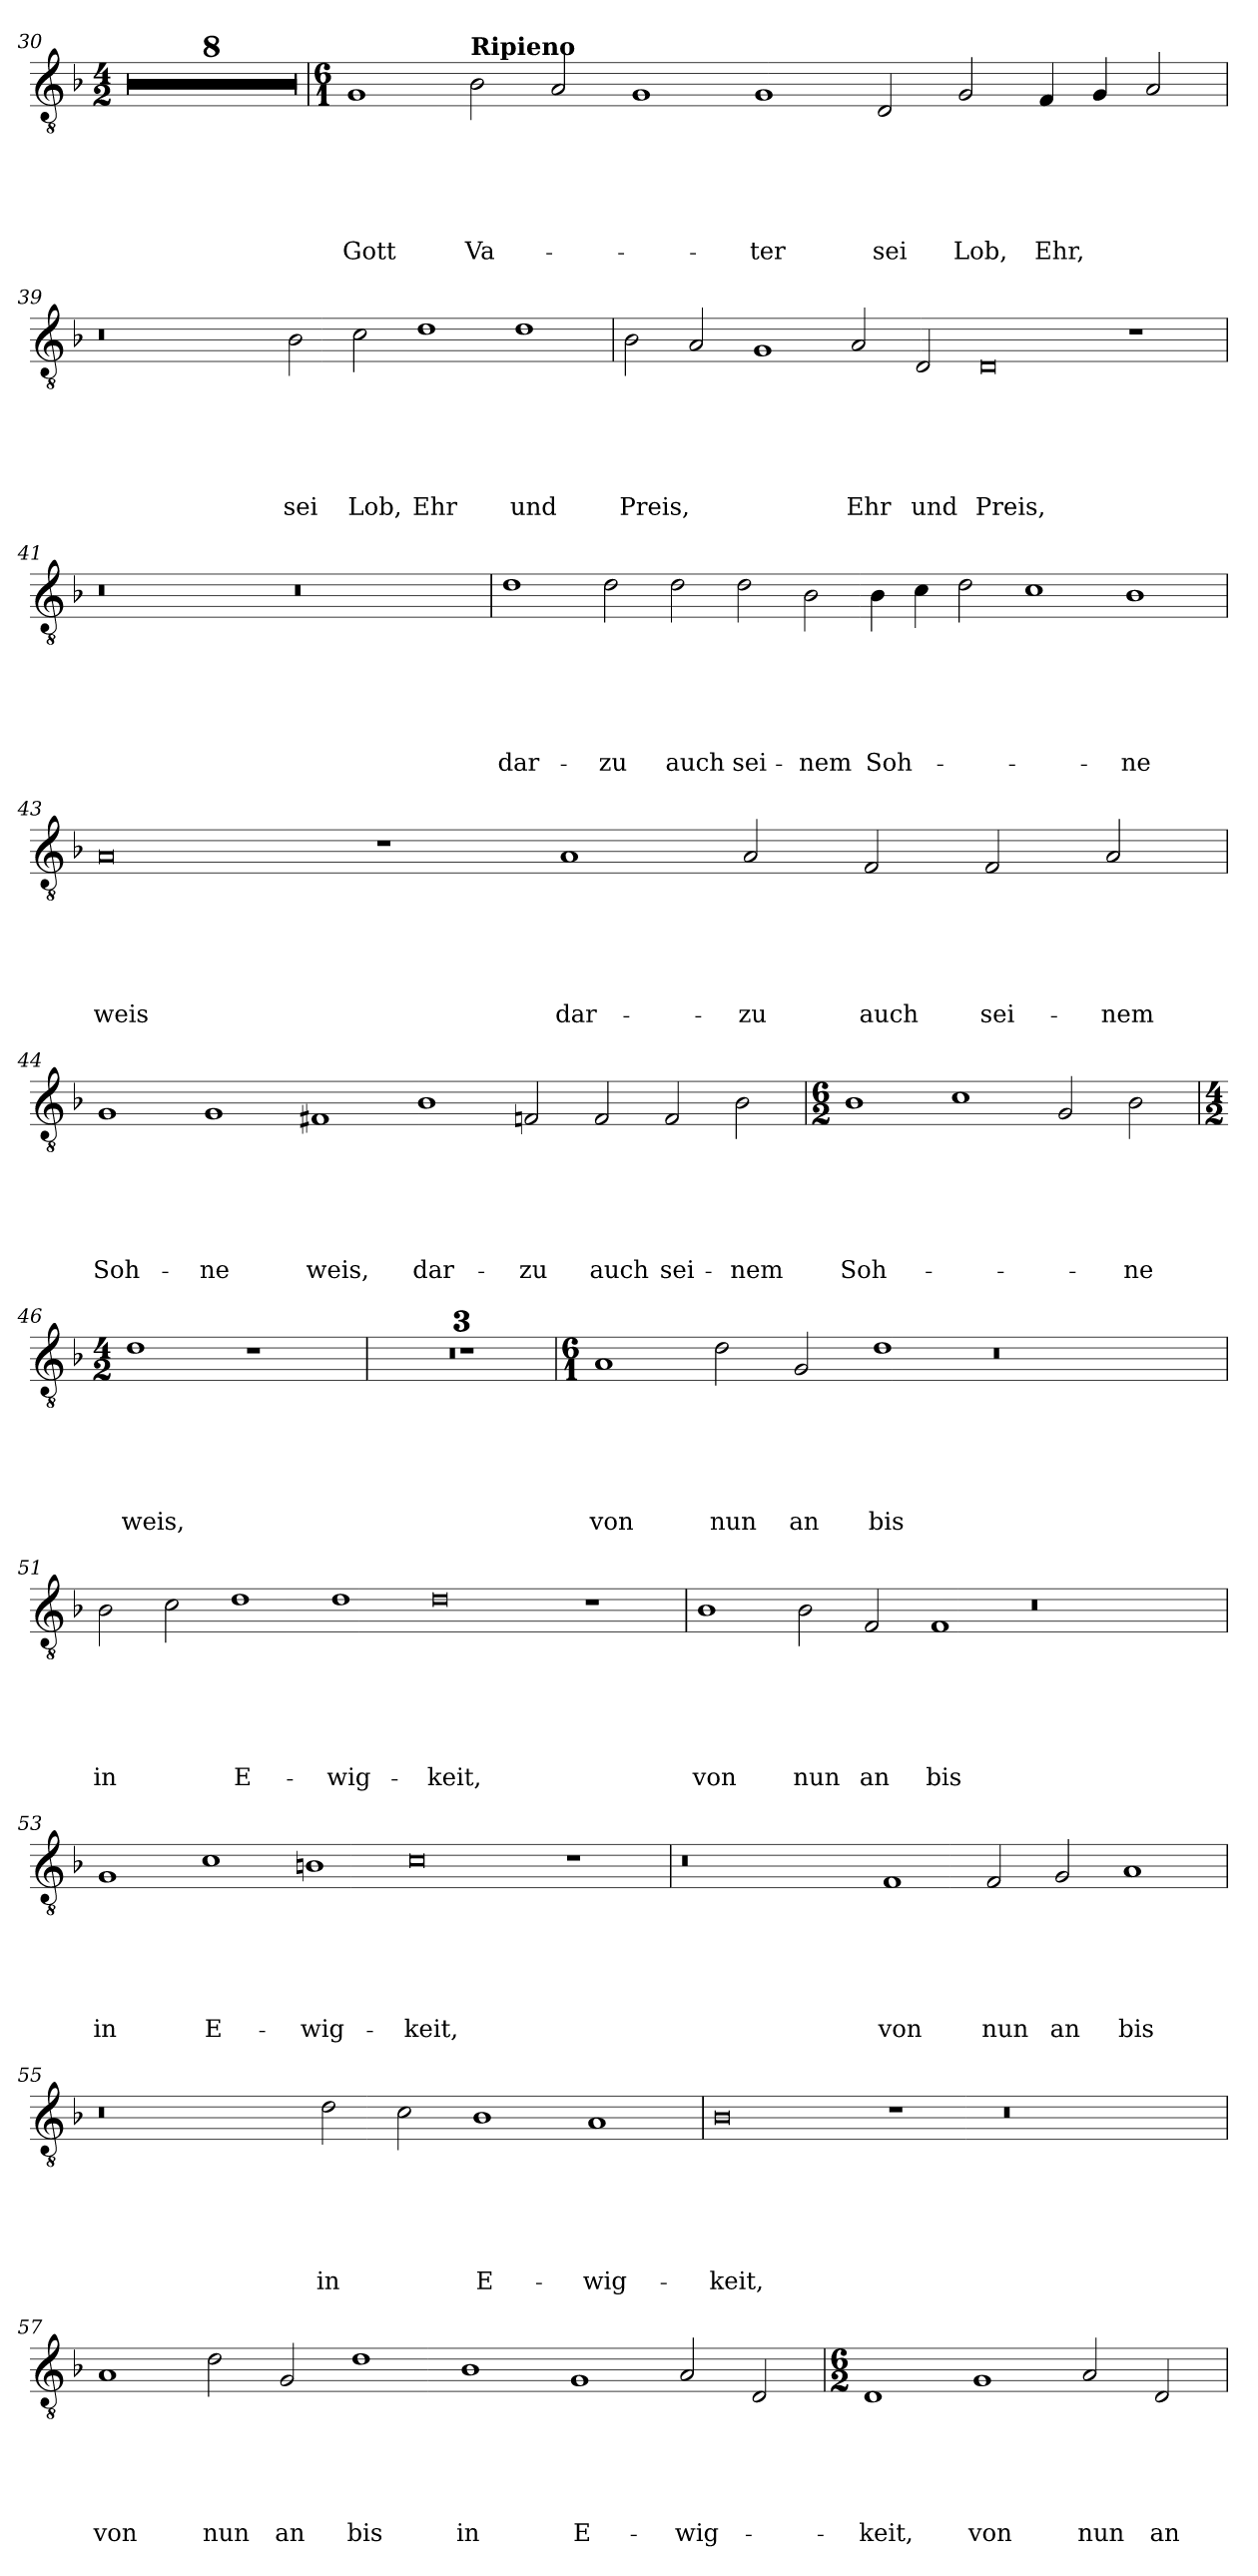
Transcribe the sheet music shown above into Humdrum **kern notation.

**kern	**text	**text	**text	**text	**text	**text
*part1	*part1	*part1	*part1	*part1	*part1	*part1
*staff1	*staff1	*staff1	*staff1	*staff1	*staff1	*staff1
*clefGv2	*	*	*	*	*	*
*k[b-]	*	*	*	*	*	*
*F:	*	*	*	*	*	*
*M4/2	*	*	*	*	*	*
=30	=30	=30	=30	=30	=30	=30
0r	.	.	.	.	.	.
=31	=31	=31	=31	=31	=31	=31
0r	.	.	.	.	.	.
=32	=32	=32	=32	=32	=32	=32
0r	.	.	.	.	.	.
=33	=33	=33	=33	=33	=33	=33
0r	.	.	.	.	.	.
=34	=34	=34	=34	=34	=34	=34
0r	.	.	.	.	.	.
=35	=35	=35	=35	=35	=35	=35
0r	.	.	.	.	.	.
=36	=36	=36	=36	=36	=36	=36
0r	.	.	.	.	.	.
=37	=37	=37	=37	=37	=37	=37
0r	.	.	.	.	.	.
!!LO:LB:g=z
=38	=38	=38	=38	=38	=38	=38
*M6/1	*	*	*	*	*	*
!	!	!	!	!	!	!LO:LY:b
1G	.	.	.	.	.	Gott
!LO:TX:a:B:t=Ripieno	!	!	!	!	!	!
!	!	!	!	!	!	!LO:LY:b
2B-\	.	.	.	.	.	Va-
2A/	.	.	.	.	.	.
1G	.	.	.	.	.	.
!	!	!	!	!	!	!LO:LY:b
1G	.	.	.	.	.	-ter
!	!	!	!	!	!	!LO:LY:b
2D/	.	.	.	.	.	sei
!	!	!	!	!	!	!LO:LY:b
2G/	.	.	.	.	.	Lob,
!	!	!	!	!	!	!LO:LY:b
4F/	.	.	.	.	.	Ehr,
4G/	.	.	.	.	.	.
2A/	.	.	.	.	.	.
=39	=39	=39	=39	=39	=39	=39
0.r	.	.	.	.	.	.
!	!	!	!	!	!	!LO:LY:b
2B-\	.	.	.	.	.	sei
!	!	!	!	!	!	!LO:LY:b
2c\	.	.	.	.	.	Lob,
!	!	!	!	!	!	!LO:LY:b
1d	.	.	.	.	.	Ehr
!	!	!	!	!	!	!LO:LY:b
1d	.	.	.	.	.	und
=40	=40	=40	=40	=40	=40	=40
!	!	!	!	!	!	!LO:LY:b
2B-\	.	.	.	.	.	Preis,
2A/	.	.	.	.	.	.
1G	.	.	.	.	.	.
!	!	!	!	!	!	!LO:LY:b
2A/	.	.	.	.	.	Ehr
!	!	!	!	!	!	!LO:LY:b
2D/	.	.	.	.	.	und
!	!	!	!	!	!	!LO:LY:b
0D	.	.	.	.	.	Preis,
1r	.	.	.	.	.	.
!!LO:LB:g=z
=41	=41	=41	=41	=41	=41	=41
0.r	.	.	.	.	.	.
0.r	.	.	.	.	.	.
=42	=42	=42	=42	=42	=42	=42
!	!	!	!	!	!	!LO:LY:b
1d	.	.	.	.	.	dar-
!	!	!	!	!	!	!LO:LY:b
2d\	.	.	.	.	.	-zu
!	!	!	!	!	!	!LO:LY:b
2d\	.	.	.	.	.	auch
!	!	!	!	!	!	!LO:LY:b
2d\	.	.	.	.	.	sei-
!	!	!	!	!	!	!LO:LY:b
2B-\	.	.	.	.	.	-nem
!	!	!	!	!	!	!LO:LY:b
4B-\	.	.	.	.	.	Soh-
4c\	.	.	.	.	.	.
2d\	.	.	.	.	.	.
1c	.	.	.	.	.	.
!	!	!	!	!	!	!LO:LY:b
1B-	.	.	.	.	.	-ne
=43	=43	=43	=43	=43	=43	=43
!	!	!	!	!	!	!LO:LY:b
0A	.	.	.	.	.	weis
1r	.	.	.	.	.	.
!	!	!	!	!	!	!LO:LY:b
1A	.	.	.	.	.	dar-
!	!	!	!	!	!	!LO:LY:b
2A/	.	.	.	.	.	-zu
!	!	!	!	!	!	!LO:LY:b
2F/	.	.	.	.	.	auch
!	!	!	!	!	!	!LO:LY:b
2F/	.	.	.	.	.	sei-
!	!	!	!	!	!	!LO:LY:b
2A/	.	.	.	.	.	-nem
!!LO:LB:g=z
=44	=44	=44	=44	=44	=44	=44
!	!	!	!	!	!	!LO:LY:b
1G	.	.	.	.	.	Soh-
!	!	!	!	!	!	!LO:LY:b
1G	.	.	.	.	.	-ne
!	!	!	!	!	!	!LO:LY:b
1F#X	.	.	.	.	.	weis,
!	!	!	!	!	!	!LO:LY:b
1B-	.	.	.	.	.	dar-
!	!	!	!	!	!	!LO:LY:b
2Fn/	.	.	.	.	.	-zu
!	!	!	!	!	!	!LO:LY:b
2F/	.	.	.	.	.	auch
!	!	!	!	!	!	!LO:LY:b
2F/	.	.	.	.	.	sei-
!	!	!	!	!	!	!LO:LY:b
2B-\	.	.	.	.	.	-nem
=45	=45	=45	=45	=45	=45	=45
*M6/2	*	*	*	*	*	*
!	!	!	!	!	!	!LO:LY:b
1B-	.	.	.	.	.	Soh-
1c	.	.	.	.	.	.
2G/	.	.	.	.	.	.
!	!	!	!	!	!	!LO:LY:b
2B-\	.	.	.	.	.	-ne
=46	=46	=46	=46	=46	=46	=46
*M4/2	*	*	*	*	*	*
!	!	!	!	!	!	!LO:LY:b
1d	.	.	.	.	.	weis,
1r	.	.	.	.	.	.
!!LO:LB:g=z
=47	=47	=47	=47	=47	=47	=47
0r	.	.	.	.	.	.
=48	=48	=48	=48	=48	=48	=48
0r	.	.	.	.	.	.
=49	=49	=49	=49	=49	=49	=49
0r	.	.	.	.	.	.
=50	=50	=50	=50	=50	=50	=50
*M6/1	*	*	*	*	*	*
!	!	!	!	!	!	!LO:LY:b
1A	.	.	.	.	.	von
!	!	!	!	!	!	!LO:LY:b
2d\	.	.	.	.	.	nun
!	!	!	!	!	!	!LO:LY:b
2G/	.	.	.	.	.	an
!	!	!	!	!	!	!LO:LY:b
1d	.	.	.	.	.	bis
0.r	.	.	.	.	.	.
=51	=51	=51	=51	=51	=51	=51
!	!	!	!	!	!	!LO:LY:b
2B-\	.	.	.	.	.	in
2c\	.	.	.	.	.	.
!	!	!	!	!	!	!LO:LY:b
1d	.	.	.	.	.	E-
!	!	!	!	!	!	!LO:LY:b
1d	.	.	.	.	.	-wig-
!	!	!	!	!	!	!LO:LY:b
0d	.	.	.	.	.	-keit,
1r	.	.	.	.	.	.
=52	=52	=52	=52	=52	=52	=52
!	!	!	!	!	!	!LO:LY:b
1B-	.	.	.	.	.	von
!	!	!	!	!	!	!LO:LY:b
2B-\	.	.	.	.	.	nun
!	!	!	!	!	!	!LO:LY:b
2F/	.	.	.	.	.	an
!	!	!	!	!	!	!LO:LY:b
1F	.	.	.	.	.	bis
0.r	.	.	.	.	.	.
!!LO:LB:g=z
=53	=53	=53	=53	=53	=53	=53
!	!	!	!	!	!	!LO:LY:b
1G	.	.	.	.	.	in
!	!	!	!	!	!	!LO:LY:b
1c	.	.	.	.	.	E-
!	!	!	!	!	!	!LO:LY:b
1Bn	.	.	.	.	.	-wig-
!	!	!	!	!	!	!LO:LY:b
0c	.	.	.	.	.	-keit,
1r	.	.	.	.	.	.
=54	=54	=54	=54	=54	=54	=54
0.r	.	.	.	.	.	.
!	!	!	!	!	!	!LO:LY:b
1F	.	.	.	.	.	von
!	!	!	!	!	!	!LO:LY:b
2F/	.	.	.	.	.	nun
!	!	!	!	!	!	!LO:LY:b
2G/	.	.	.	.	.	an
!	!	!	!	!	!	!LO:LY:b
1A	.	.	.	.	.	bis
=55	=55	=55	=55	=55	=55	=55
0.r	.	.	.	.	.	.
!	!	!	!	!	!	!LO:LY:b
2d\	.	.	.	.	.	in
2c\	.	.	.	.	.	.
!	!	!	!	!	!	!LO:LY:b
1B-	.	.	.	.	.	E-
!	!	!	!	!	!	!LO:LY:b
1A	.	.	.	.	.	-wig-
=56	=56	=56	=56	=56	=56	=56
!	!	!	!	!	!	!LO:LY:b
0B-	.	.	.	.	.	-keit,
1r	.	.	.	.	.	.
0.r	.	.	.	.	.	.
!!LO:LB:g=z
=57	=57	=57	=57	=57	=57	=57
!	!	!	!	!	!	!LO:LY:b
1A	.	.	.	.	.	von
!	!	!	!	!	!	!LO:LY:b
2d\	.	.	.	.	.	nun
!	!	!	!	!	!	!LO:LY:b
2G/	.	.	.	.	.	an
!	!	!	!	!	!	!LO:LY:b
1d	.	.	.	.	.	bis
!	!	!	!	!	!	!LO:LY:b
1B-	.	.	.	.	.	in
!	!	!	!	!	!	!LO:LY:b
1G	.	.	.	.	.	E-
!	!	!	!	!	!	!LO:LY:b
2A/	.	.	.	.	.	-wig-
2D/	.	.	.	.	.	.
=58	=58	=58	=58	=58	=58	=58
*M6/2	*	*	*	*	*	*
!	!	!	!	!	!	!LO:LY:b
1D	.	.	.	.	.	-keit,
!	!	!	!	!	!	!LO:LY:b
1G	.	.	.	.	.	von
!	!	!	!	!	!	!LO:LY:b
2A/	.	.	.	.	.	nun
!	!	!	!	!	!	!LO:LY:b
2D/	.	.	.	.	.	an
=	=	=	=	=	=	=
*-	*-	*-	*-	*-	*-	*-
